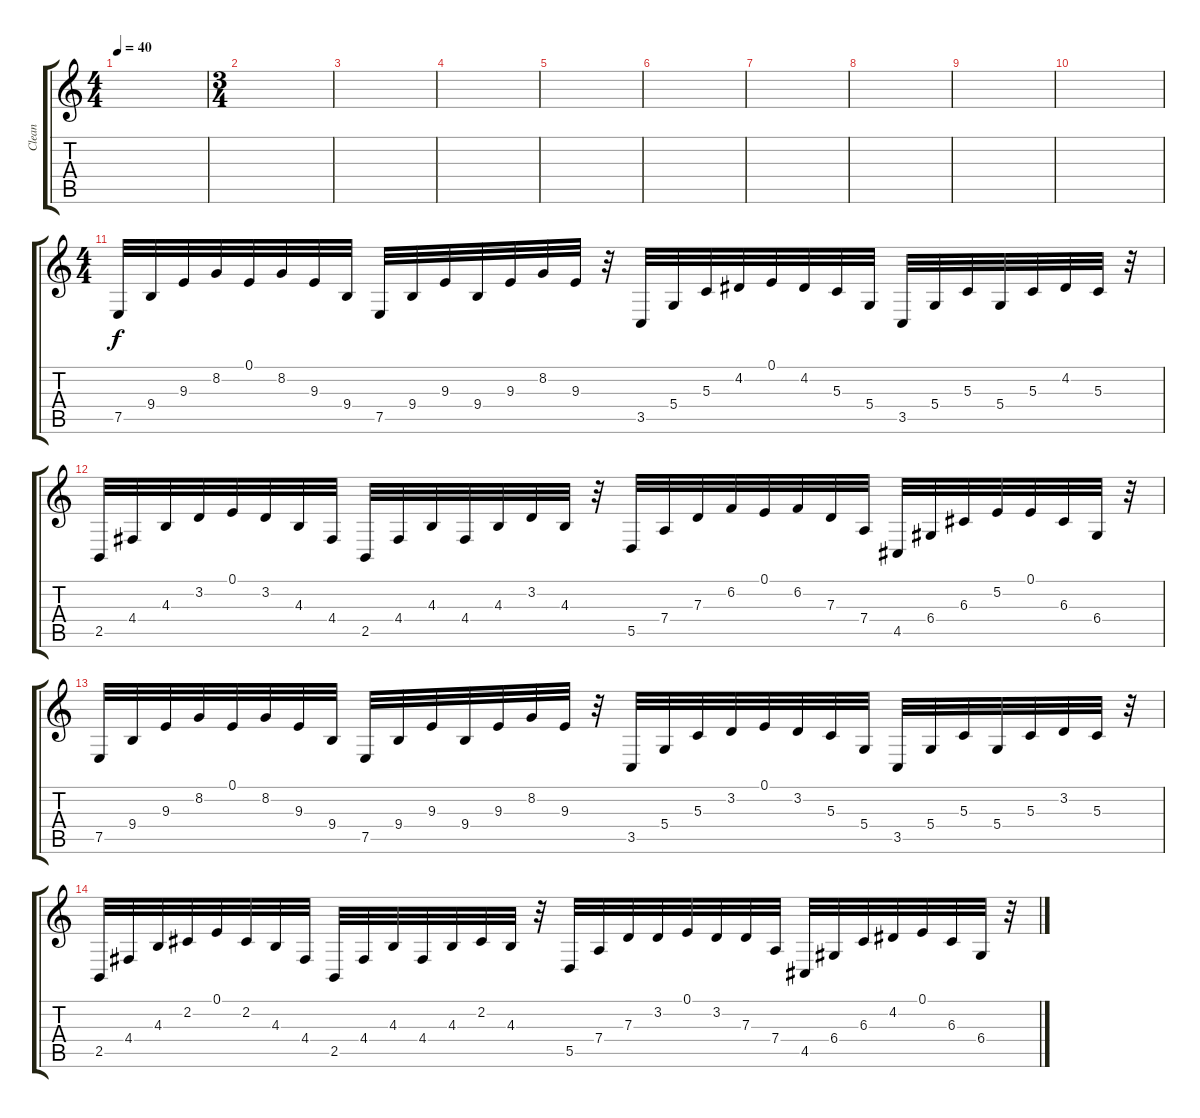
\track ("Clean" "Clean") {instrument pad1newage}
\staff {score tabs}
\tuning (E4 B3 G3 D3 A2 E2) {hide}
\ts (4 4)
\tempo 40
\clef g2
\ks c
|
\ts (3 4)
|
|
|
|
|
|
|
|
|
\ts (4 4)
7.5.32 9.4.32 9.3.32 8.2.32 0.1.32 8.2.32 9.3.32 9.4.32 7.5.32 9.4.32 9.3.32 9.4.32 9.3.32 8.2.32 9.3.32 r.32 3.5.32 5.4.32 5.3.32 4.2.32 0.1.32 4.2.32 5.3.32 5.4.32 3.5.32 5.4.32 5.3.32 5.4.32 5.3.32 4.2.32 5.3.32 r.32 |
2.5.32 4.4.32 4.3.32 3.2.32 0.1.32 3.2.32 4.3.32 4.4.32 2.5.32 4.4.32 4.3.32 4.4.32 4.3.32 3.2.32 4.3.32 r.32 5.5.32 7.4.32 7.3.32 6.2.32 0.1.32 6.2.32 7.3.32 7.4.32 4.5.32 6.4.32 6.3.32 5.2.32 0.1.32 6.3.32 6.4.32 r.32 |
7.5.32 9.4.32 9.3.32 8.2.32 0.1.32 8.2.32 9.3.32 9.4.32 7.5.32 9.4.32 9.3.32 9.4.32 9.3.32 8.2.32 9.3.32 r.32 3.5.32 5.4.32 5.3.32 3.2.32 0.1.32 3.2.32 5.3.32 5.4.32 3.5.32 5.4.32 5.3.32 5.4.32 5.3.32 3.2.32 5.3.32 r.32 |
2.5.32 4.4.32 4.3.32 2.2.32 0.1.32 2.2.32 4.3.32 4.4.32 2.5.32 4.4.32 4.3.32 4.4.32 4.3.32 2.2.32 4.3.32 r.32 5.5.32 7.4.32 7.3.32 3.2.32 0.1.32 3.2.32 7.3.32 7.4.32 4.5.32 6.4.32 6.3.32 4.2.32 0.1.32 6.3.32 6.4.32 r.32
